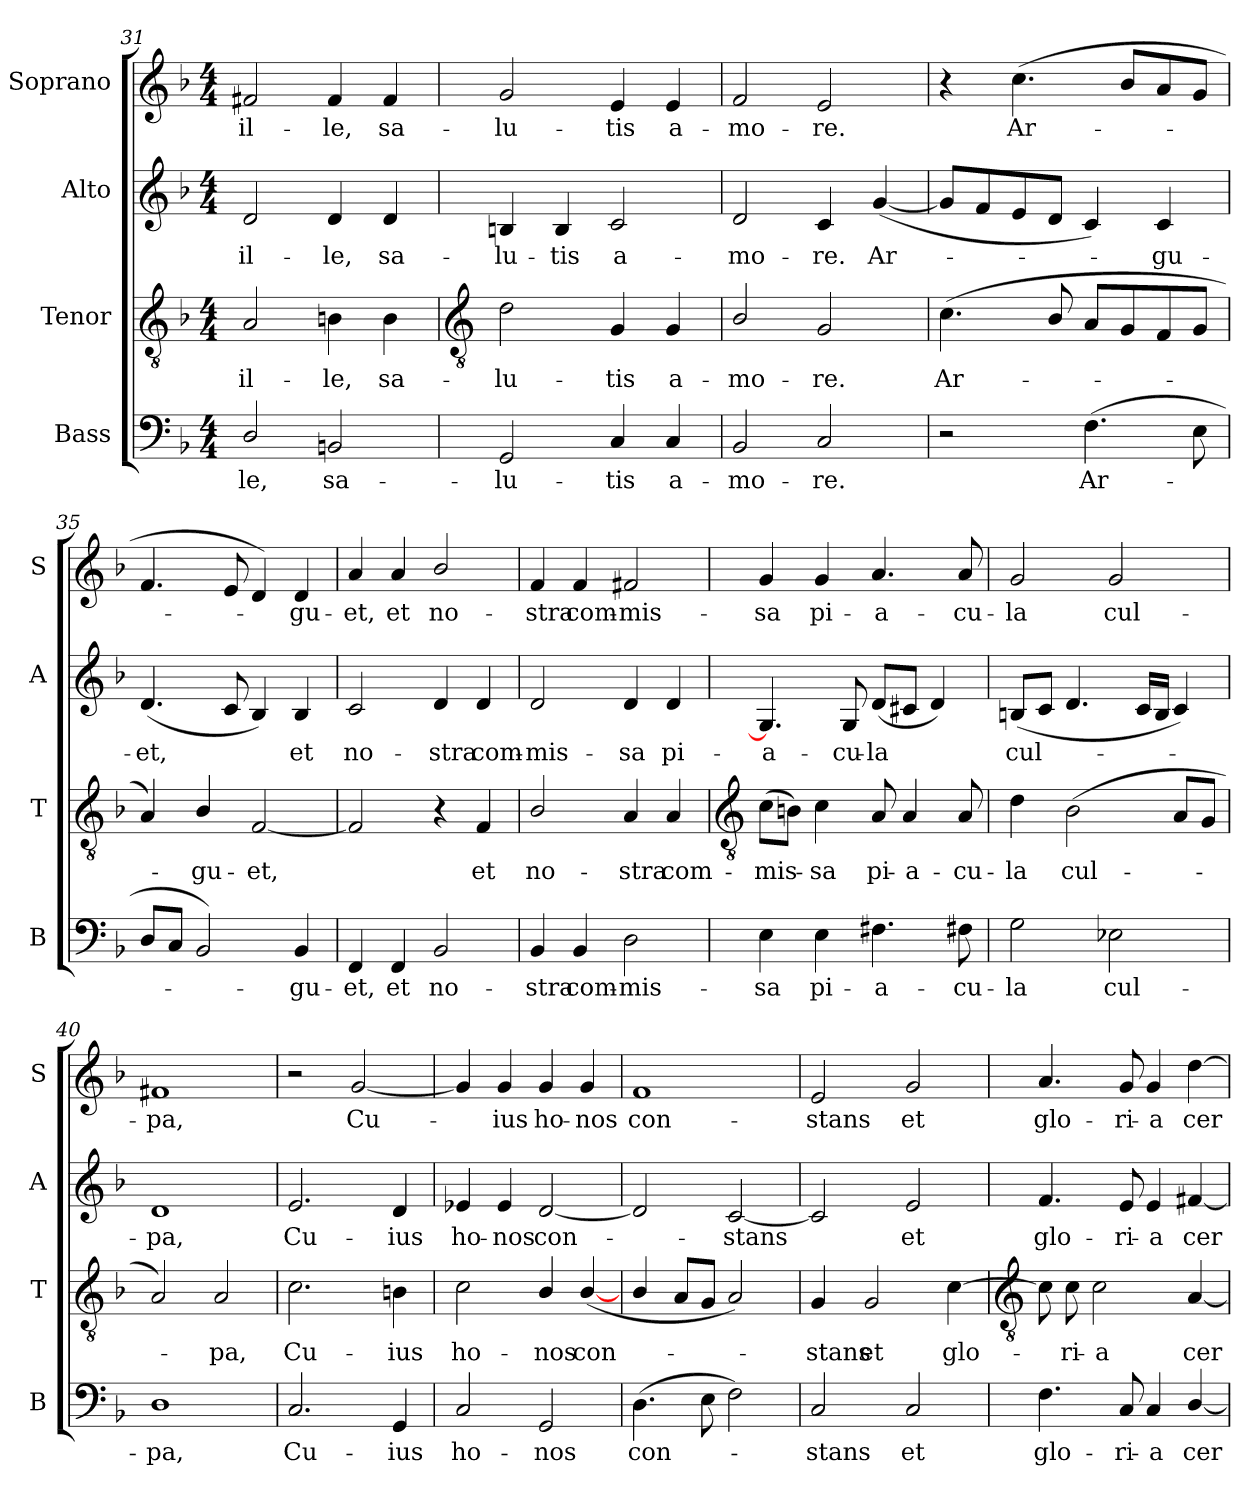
**kern	**text	**kern	**text	**kern	**text	**kern	**text
*part4	*part4	*part3	*part3	*part2	*part2	*part1	*part1
*staff4	*staff4	*staff3	*staff3	*staff2	*staff2	*staff1	*staff1
*I"Bass	*	*I"Tenor	*	*I"Alto	*	*I"Soprano	*
*I'B	*	*I'T	*	*I'A	*	*I'S	*
*clefF4	*	*clefGv2	*	*clefG2	*	*clefG2	*
*k[b-]	*	*k[b-]	*	*k[b-]	*	*k[b-]	*
*F:	*	*F:	*	*F:	*	*F:	*
*M4/4	*	*M4/4	*	*M4/4	*	*M4/4	*
=31	=31	=31	=31	=31	=31	=31	=31
!	!LO:LY:b	!	!LO:LY:b	!	!LO:LY:b	!	!LO:LY:b
2D/	-le,	2A	il-	2d	il-	2f#X	il-
!	!LO:LY:b	!	!LO:LY:b	!	!LO:LY:b	!	!LO:LY:b
2BBn	sa-	4Bn	-le,	4d	-le,	4f#	-le,
!	!	!	!LO:LY:b	!	!LO:LY:b	!	!LO:LY:b
.	.	4B	sa-	4d	sa-	4f#	sa-
!!LO:LB:g=z
=32	=32	=32	=32	=32	=32	=32	=32
*	*	*clefGv2	*	*	*	*	*
!	!LO:LY:b	!	!LO:LY:b	!	!LO:LY:b	!	!LO:LY:b
2GG	-lu-	2d	-lu-	4Bn	-lu-	2g	-lu-
!	!	!	!	!	!LO:LY:b	!	!
.	.	.	.	4B	-tis	.	.
!	!LO:LY:b	!	!LO:LY:b	!	!LO:LY:b	!	!LO:LY:b
4C	-tis	4G	-tis	2c	a-	4e	-tis
!	!LO:LY:b	!	!LO:LY:b	!	!	!	!LO:LY:b
4C	a-	4G	a-	.	.	4e	a-
=33	=33	=33	=33	=33	=33	=33	=33
!	!LO:LY:b	!	!LO:LY:b	!	!LO:LY:b	!	!LO:LY:b
2BB-	-mo-	2B-/	-mo-	2d	-mo-	2f	-mo-
!	!LO:LY:b	!	!LO:LY:b	!	!LO:LY:b	!	!LO:LY:b
2C	-re.	2G	-re.	4c	-re.	2e	-re.
!	!	!	!	!	!LO:LY:b	!	!
.	.	.	.	(<[4g	Ar-	.	.
=34	=34	=34	=34	=34	=34	=34	=34
!	!	!	!LO:LY:b	!	!	!	!
2r	.	(<4.c	Ar-	8gL]	.	4r	.
.	.	.	.	8f	.	.	.
!	!	!	!	!	!	!	!LO:LY:b
.	.	.	.	8e	.	(<4.cc	Ar-
.	.	8B-/	.	8dJ	.	.	.
!	!LO:LY:b	!	!	!	!	!	!
(<4.F	Ar-	8AL	.	4c)	.	.	.
.	.	8G	.	.	.	8b-L	.
!	!	!	!	!	!LO:LY:b	!	!
.	.	8F	.	4c	gu-	8a	.
8E	.	8GJ	.	.	.	8gJ	.
=35	=35	=35	=35	=35	=35	=35	=35
!	!	!	!	!	!LO:LY:b	!	!
8DL	.	4A)	.	(<4.d	-et,	4.f	.
8CJ	.	.	.	.	.	.	.
!	!	!	!LO:LY:b	!	!	!	!
2BB-)	.	4B-/	gu-	.	.	.	.
.	.	.	.	8c	.	8e	.
!	!	!	!LO:LY:b	!	!	!	!
.	.	[2F	-et,	4B-)	.	4d)	.
!	!LO:LY:b	!	!	!	!LO:LY:b	!	!LO:LY:b
4BB-	gu-	.	.	4B-	et	4d	gu-
=36	=36	=36	=36	=36	=36	=36	=36
!	!LO:LY:b	!	!	!	!LO:LY:b	!	!LO:LY:b
4FF	-et,	2F]	.	2c	no-	4a	-et,
!	!LO:LY:b	!	!	!	!	!	!LO:LY:b
4FF	et	.	.	.	.	4a	et
!	!LO:LY:b	!	!	!	!LO:LY:b	!	!LO:LY:b
2BB-	no-	4r	.	4d	-stra	2b-/	no-
!	!	!	!LO:LY:b	!	!LO:LY:b	!	!
.	.	4F	et	4d	com-	.	.
=37	=37	=37	=37	=37	=37	=37	=37
!	!LO:LY:b	!	!LO:LY:b	!	!LO:LY:b	!	!LO:LY:b
4BB-	-stra	2B-/	no-	2d	-mis-	4f	-stra
!	!LO:LY:b	!	!	!	!	!	!LO:LY:b
4BB-	com-	.	.	.	.	4f	com-
!	!LO:LY:b	!	!LO:LY:b	!	!LO:LY:b	!	!LO:LY:b
2D	-mis-	4A	-stra	4d	-sa	2f#X	-mis-
!	!	!	!LO:LY:b	!	!LO:LY:b	!	!
.	.	4A	com-	4d	pi-	.	.
!!LO:LB:g=z
=38	=38	=38	=38	=38	=38	=38	=38
*	*	*clefGv2	*	*	*	*	*
!	!LO:LY:b	!	!LO:LY:b	!	!LO:LY:b	!	!LO:LY:b
4E	-sa	(>8cL	-mis-	4.G]	-a-	4g	-sa
.	.	8BnJ)	.	.	.	.	.
!	!LO:LY:b	!	!LO:LY:b	!	!	!	!LO:LY:b
4E	pi-	4c	sa	.	.	4g	pi-
!	!	!	!	!	!LO:LY:b	!	!
.	.	.	.	8G	-cu-	.	.
!	!LO:LY:b	!	!LO:LY:b	!	!LO:LY:b	!	!LO:LY:b
4.F#X	-a-	8A	pi-	(<8dL	-la	4.a	-a-
!	!	!	!LO:LY:b	!	!	!	!
.	.	4A	-a-	8c#XJ	.	.	.
.	.	.	.	4d)	.	.	.
!	!LO:LY:b	!	!LO:LY:b	!	!	!	!LO:LY:b
8F#X	-cu-	8A	-cu-	.	.	8a	-cu-
=39	=39	=39	=39	=39	=39	=39	=39
!	!LO:LY:b	!	!LO:LY:b	!	!LO:LY:b	!	!LO:LY:b
2G	-la	4d	-la	(<8BnL	cul-	2g	-la
.	.	.	.	8cJ	.	.	.
!	!	!	!LO:LY:b	!	!	!	!
.	.	(<2B-	cul-	4.d	.	.	.
!	!LO:LY:b	!	!	!	!	!	!LO:LY:b
2E-X	cul-	.	.	.	.	2g	cul-
.	.	.	.	16cLL	.	.	.
.	.	.	.	16BJJ	.	.	.
.	.	8AL	.	4c)	.	.	.
.	.	8GJ	.	.	.	.	.
=40	=40	=40	=40	=40	=40	=40	=40
!	!LO:LY:b	!	!	!	!LO:LY:b	!	!LO:LY:b
1D	-pa,	2A)	.	1d	pa,	1f#X	-pa,
!	!	!	!LO:LY:b	!	!	!	!
.	.	2A	pa,	.	.	.	.
=41	=41	=41	=41	=41	=41	=41	=41
!	!LO:LY:b	!	!LO:LY:b	!	!LO:LY:b	!	!
2.C	Cu-	2.c	Cu-	2.e	Cu-	2r	.
!	!	!	!	!	!	!	!LO:LY:b
.	.	.	.	.	.	[2g	Cu-
!	!LO:LY:b	!	!LO:LY:b	!	!LO:LY:b	!	!
4GG	-ius	4Bn	-ius	4d	-ius	.	.
=42	=42	=42	=42	=42	=42	=42	=42
!	!LO:LY:b	!	!LO:LY:b	!	!LO:LY:b	!	!
2C	ho-	2c	ho-	4e-X	ho-	4g]	.
!	!	!	!	!	!LO:LY:b	!	!LO:LY:b
.	.	.	.	4e-	-nos	4g	ius
!	!LO:LY:b	!	!LO:LY:b	!	!LO:LY:b	!	!LO:LY:b
2GG	-nos	4B-/	-nos	[2d	con-	4g	ho-
!	!	!	!LO:LY:b	!	!	!	!LO:LY:b
.	.	(<[4B-/	con-	.	.	4g	-nos
=43	=43	=43	=43	=43	=43	=43	=43
!	!LO:LY:b	!	!	!	!	!	!LO:LY:b
(>4.D	con-	4B-/	.	2d]	.	1f	con-
.	.	8AL	.	.	.	.	.
8E	.	8GJ	.	.	.	.	.
!	!	!	!	!	!LO:LY:b	!	!
2F)	.	2A)	.	[2c	stans	.	.
=44	=44	=44	=44	=44	=44	=44	=44
!	!LO:LY:b	!	!LO:LY:b	!	!	!	!LO:LY:b
2C	stans	4G	stans	2c]	.	2e	-stans
!	!	!	!LO:LY:b	!	!	!	!
.	.	2G	et	.	.	.	.
!	!LO:LY:b	!	!	!	!LO:LY:b	!	!LO:LY:b
2C	et	.	.	2e	et	2g	et
!	!	!	!LO:LY:b	!	!	!	!
.	.	[4c	glo-	.	.	.	.
!!LO:LB:g=z
=45	=45	=45	=45	=45	=45	=45	=45
*	*	*clefGv2	*	*	*	*	*
!	!LO:LY:b	!	!	!	!LO:LY:b	!	!LO:LY:b
4.F	glo-	8c]	.	4.f	glo-	4.a	glo-
!	!	!	!LO:LY:b	!	!	!	!
.	.	8c	ri-	.	.	.	.
!	!	!	!LO:LY:b	!	!	!	!
.	.	2c	-a	.	.	.	.
!	!LO:LY:b	!	!	!	!LO:LY:b	!	!LO:LY:b
8C	-ri-	.	.	8e	-ri-	8g	-ri-
!	!LO:LY:b	!	!	!	!LO:LY:b	!	!LO:LY:b
4C	-a	.	.	4e	-a	4g	-a
!	!LO:LY:b	!	!LO:LY:b	!	!LO:LY:b	!	!LO:LY:b
[4D/	cer-	[4A	cer-	[4f#X	cer-	[4dd	cer-
=	=	=	=	=	=	=	=
*-	*-	*-	*-	*-	*-	*-	*-
